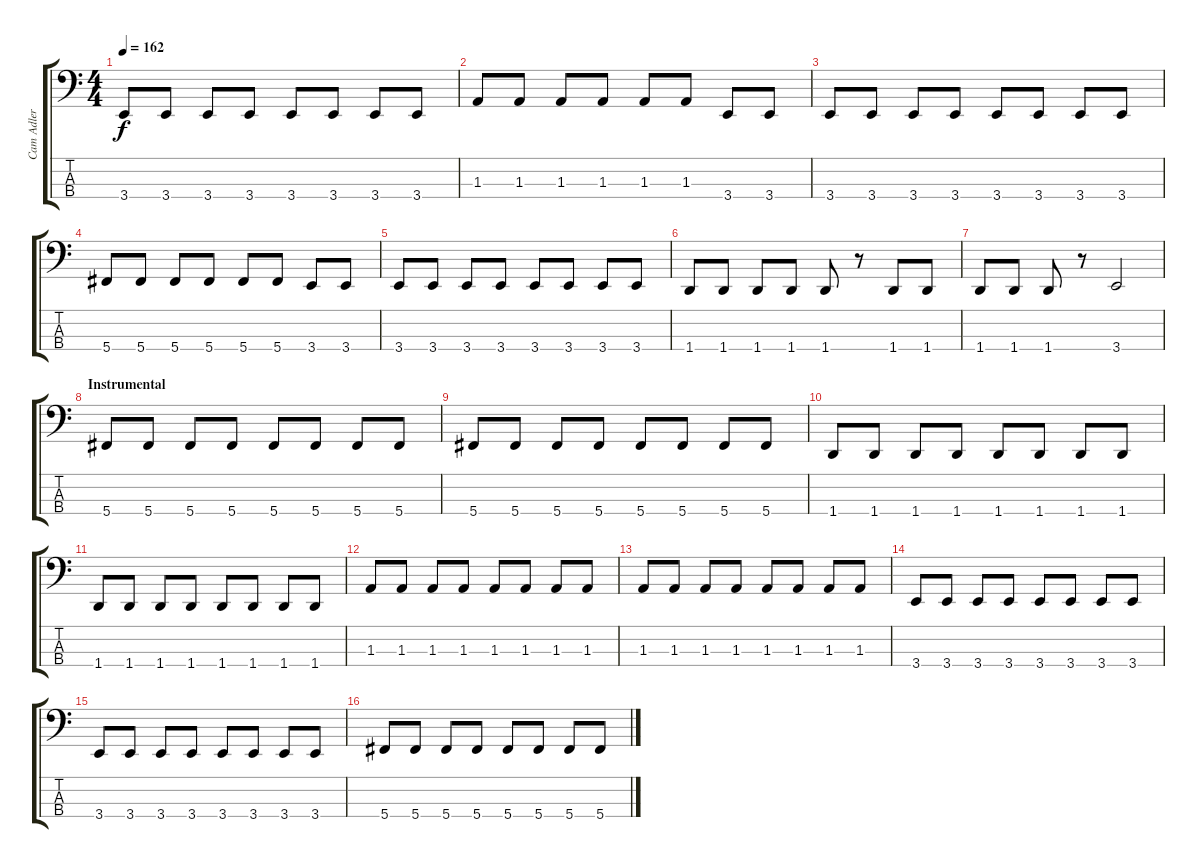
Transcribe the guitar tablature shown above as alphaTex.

\track ("Cam Adler" "Cam Adler") {instrument electricbassfinger}
\staff {score tabs}
\tuning (Gb2 Db2 Ab1 Db1) {hide}
\ts (4 4)
\tempo 162
\clef f4
\ks c
3.4.8{dy f} 3.4.8 3.4.8 3.4.8 3.4.8 3.4.8 3.4.8 3.4.8 |
1.3.8 1.3.8 1.3.8 1.3.8 1.3.8 1.3.8 3.4.8 3.4.8 |
3.4.8 3.4.8 3.4.8 3.4.8 3.4.8 3.4.8 3.4.8 3.4.8 |
5.4.8 5.4.8 5.4.8 5.4.8 5.4.8 5.4.8 3.4.8 3.4.8 |
3.4.8 3.4.8 3.4.8 3.4.8 3.4.8 3.4.8 3.4.8 3.4.8 |
1.4.8 1.4.8 1.4.8 1.4.8 1.4.8 r.8 1.4.8 1.4.8 |
1.4.8 1.4.8 1.4.8 r.8 3.4.2 |
\section ("" "Instrumental")
5.4.8 5.4.8 5.4.8 5.4.8 5.4.8 5.4.8 5.4.8 5.4.8 |
5.4.8 5.4.8 5.4.8 5.4.8 5.4.8 5.4.8 5.4.8 5.4.8 |
1.4.8 1.4.8 1.4.8 1.4.8 1.4.8 1.4.8 1.4.8 1.4.8 |
1.4.8 1.4.8 1.4.8 1.4.8 1.4.8 1.4.8 1.4.8 1.4.8 |
1.3.8 1.3.8 1.3.8 1.3.8 1.3.8 1.3.8 1.3.8 1.3.8 |
1.3.8 1.3.8 1.3.8 1.3.8 1.3.8 1.3.8 1.3.8 1.3.8 |
3.4.8 3.4.8 3.4.8 3.4.8 3.4.8 3.4.8 3.4.8 3.4.8 |
3.4.8 3.4.8 3.4.8 3.4.8 3.4.8 3.4.8 3.4.8 3.4.8 |
5.4.8 5.4.8 5.4.8 5.4.8 5.4.8 5.4.8 5.4.8 5.4.8
